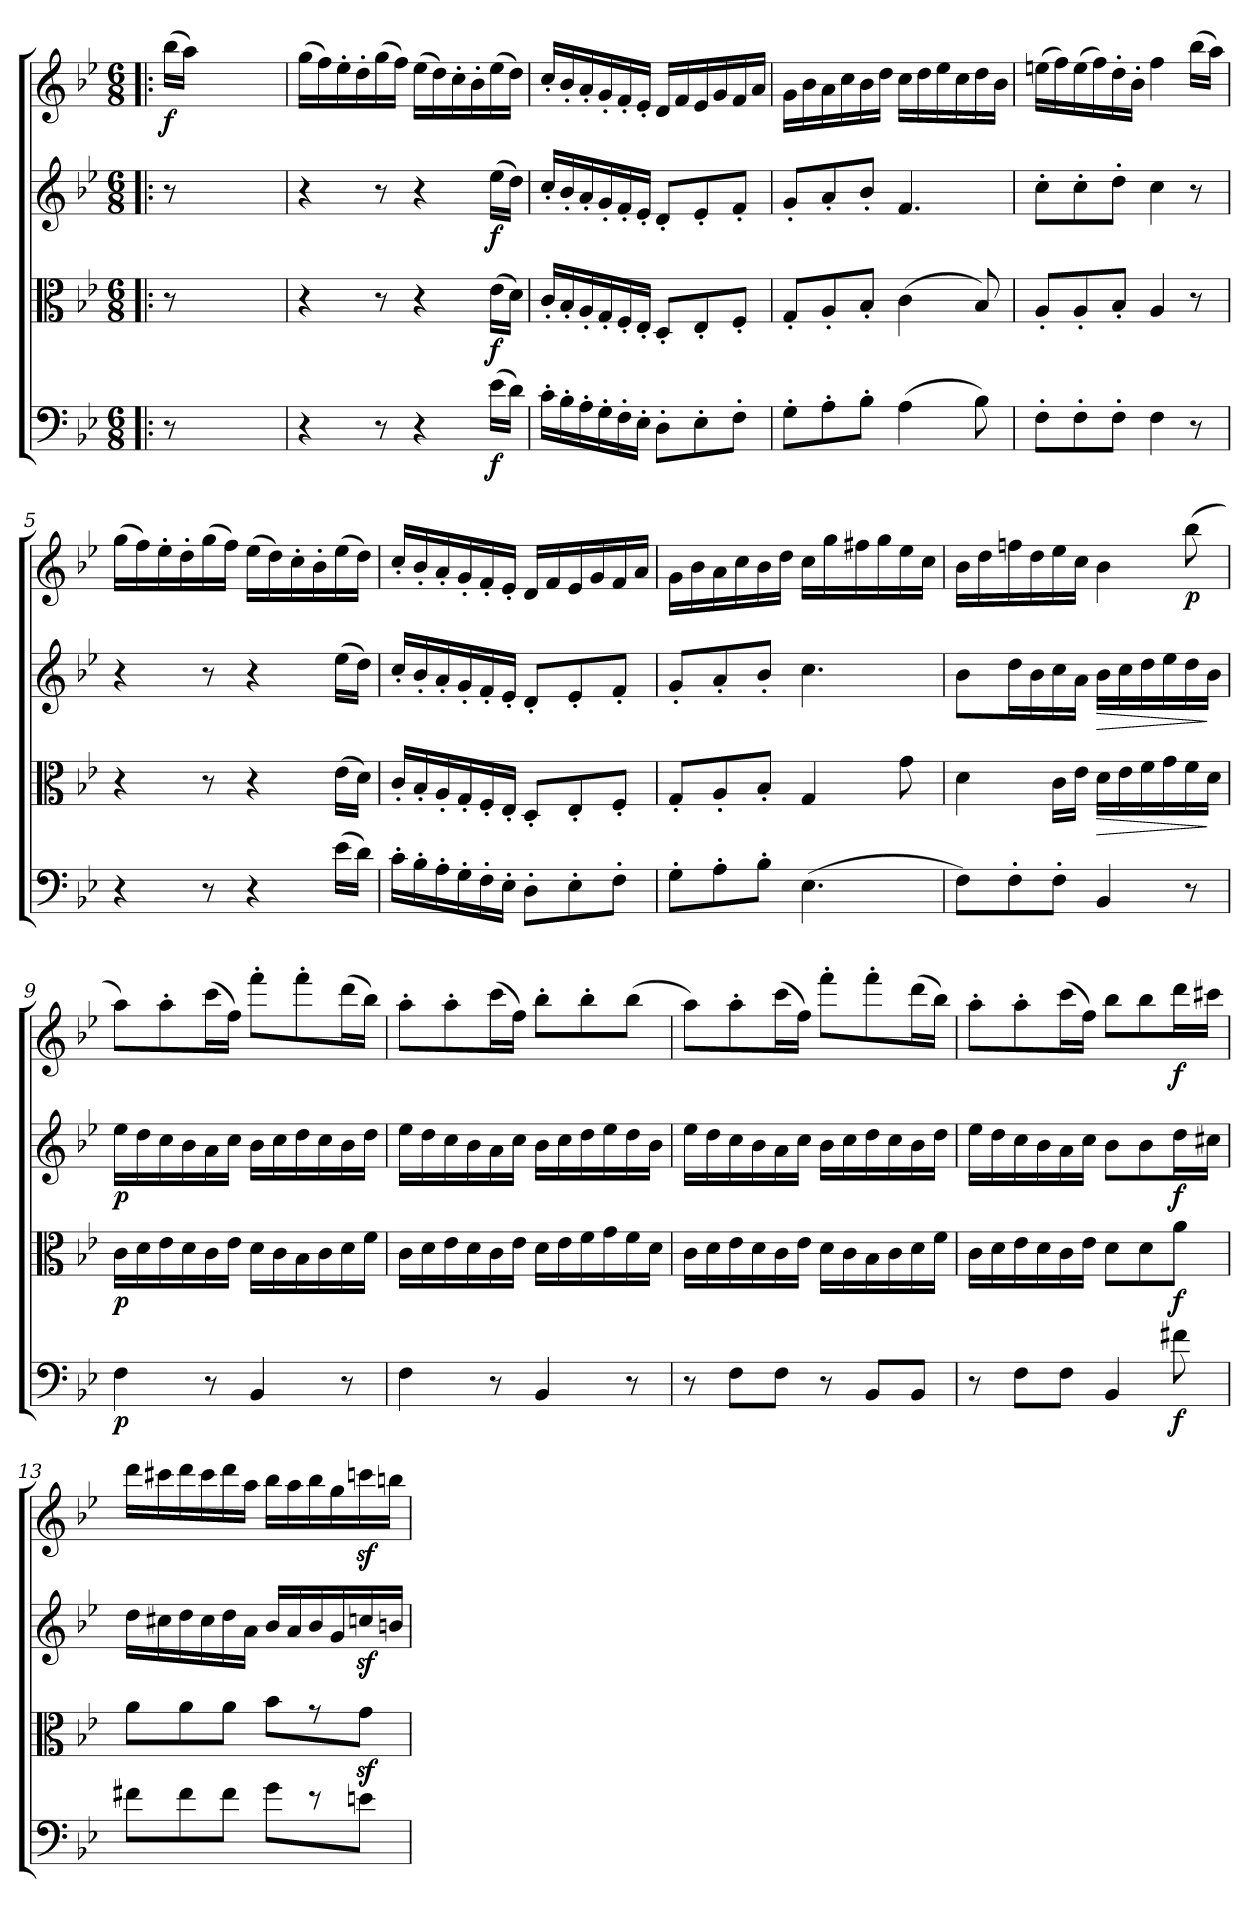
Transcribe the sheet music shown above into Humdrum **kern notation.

**kern	**dynam	**kern	**dynam	**kern	**dynam	**kern	**dynam
*part4	*part4	*part3	*part3	*part2	*part2	*part1	*part1
*staff4	*staff4	*staff3	*staff3	*staff2	*staff2	*staff1	*staff1
*clefF4	*	*clefC3	*	*clefG2	*	*clefG2	*
*k[b-e-]	*	*k[b-e-]	*	*k[b-e-]	*	*k[b-e-]	*
*B-:	*	*B-:	*	*B-:	*	*B-:	*
*M6/8	*	*M6/8	*	*M6/8	*	*M6/8	*
=!|:	=!|:	=!|:	=!|:	=!|:	=!|:	=!|:	=!|:
8r	.	8r	.	8r	.	(16bb-\LL	f
.	.	.	.	.	.	16aa\JJ)	.
2ryy	.	2ryy	.	2ryy	.	2ryy	.
8ryy	.	8ryy	.	8ryy	.	8ryy	.
=1	=1	=1	=1	=1	=1	=1	=1
4r	.	4r	.	4r	.	(16gg\LL	.
.	.	.	.	.	.	16ff\)	.
.	.	.	.	.	.	16ee-'\	.
.	.	.	.	.	.	16dd'\	.
8r	.	8r	.	8r	.	(16gg\	.
.	.	.	.	.	.	16ff\JJ)	.
4r	.	4r	.	4r	.	(16ee-\LL	.
.	.	.	.	.	.	16dd\)	.
.	.	.	.	.	.	16cc'\	.
.	.	.	.	.	.	16b-'\	.
(16e-\LL	f	(16e-\LL	f	(16ee-\LL	f	(16ee-\	.
16d\JJ)	.	16d\JJ)	.	16dd\JJ)	.	16dd\JJ)	.
=2	=2	=2	=2	=2	=2	=2	=2
16c'\LL	.	16c'/LL	.	16cc'/LL	.	16cc'/LL	.
16B-'\	.	16B-'/	.	16b-'/	.	16b-'/	.
16A'\	.	16A'/	.	16a'/	.	16a'/	.
16G'\	.	16G'/	.	16g'/	.	16g'/	.
16F'\	.	16F'/	.	16f'/	.	16f'/	.
16E-'\JJ	.	16E-'/JJ	.	16e-'/JJ	.	16e-'/JJ	.
8D'\L	.	8D'/L	.	8d'/L	.	16d/LL	.
.	.	.	.	.	.	16f/	.
8E-'\	.	8E-'/	.	8e-'/	.	16e-/	.
.	.	.	.	.	.	16g/	.
8F'\J	.	8F'/J	.	8f'/J	.	16f/	.
.	.	.	.	.	.	16a/JJ	.
=3	=3	=3	=3	=3	=3	=3	=3
8G'\L	.	8G'/L	.	8g'/L	.	16g\LL	.
.	.	.	.	.	.	16b-\	.
8A'\	.	8A'/	.	8a'/	.	16a\	.
.	.	.	.	.	.	16cc\	.
8B-'\J	.	8B-'/J	.	8b-'/J	.	16b-\	.
.	.	.	.	.	.	16dd\JJ	.
(4A\	.	(4c\	.	4.f/	.	16cc\LL	.
.	.	.	.	.	.	16dd\	.
.	.	.	.	.	.	16ee-\	.
.	.	.	.	.	.	16cc\	.
8B-\)	.	8B-/)	.	.	.	16dd\	.
.	.	.	.	.	.	16b-\JJ	.
=4	=4	=4	=4	=4	=4	=4	=4
8F'\L	.	8A'/L	.	8cc'\L	.	(16een\LL	.
.	.	.	.	.	.	16ff\)	.
8F'\	.	8A'/	.	8cc'\	.	(16ee\	.
.	.	.	.	.	.	16ff\)	.
8F'\J	.	8B-'/J	.	8dd'\J	.	16dd'\	.
.	.	.	.	.	.	16b-'\JJ	.
4F\	.	4A/	.	4cc\	.	4ff\	.
8r	.	8r	.	8r	.	(16bb-\LL	.
.	.	.	.	.	.	16aa\JJ)	.
=5	=5	=5	=5	=5	=5	=5	=5
4r	.	4r	.	4r	.	(16gg\LL	.
.	.	.	.	.	.	16ff\)	.
.	.	.	.	.	.	16ee-'\	.
.	.	.	.	.	.	16dd'\	.
8r	.	8r	.	8r	.	(16gg\	.
.	.	.	.	.	.	16ff\JJ)	.
4r	.	4r	.	4r	.	(16ee-\LL	.
.	.	.	.	.	.	16dd\)	.
.	.	.	.	.	.	16cc'\	.
.	.	.	.	.	.	16b-'\	.
(16e-\LL	.	(16e-\LL	.	(16ee-\LL	.	(16ee-\	.
16d\JJ)	.	16d\JJ)	.	16dd\JJ)	.	16dd\JJ)	.
=6	=6	=6	=6	=6	=6	=6	=6
16c'\LL	.	16c'/LL	.	16cc'/LL	.	16cc'/LL	.
16B-'\	.	16B-'/	.	16b-'/	.	16b-'/	.
16A'\	.	16A'/	.	16a'/	.	16a'/	.
16G'\	.	16G'/	.	16g'/	.	16g'/	.
16F'\	.	16F'/	.	16f'/	.	16f'/	.
16E-'\JJ	.	16E-'/JJ	.	16e-'/JJ	.	16e-'/JJ	.
8D'\L	.	8D'/L	.	8d'/L	.	16d/LL	.
.	.	.	.	.	.	16f/	.
8E-'\	.	8E-'/	.	8e-'/	.	16e-/	.
.	.	.	.	.	.	16g/	.
8F'\J	.	8F'/J	.	8f'/J	.	16f/	.
.	.	.	.	.	.	16a/JJ	.
=7	=7	=7	=7	=7	=7	=7	=7
8G'\L	.	8G'/L	.	8g'/L	.	16g\LL	.
.	.	.	.	.	.	16b-\	.
8A'\	.	8A'/	.	8a'/	.	16a\	.
.	.	.	.	.	.	16cc\	.
8B-'\J	.	8B-'/J	.	8b-'/J	.	16b-\	.
.	.	.	.	.	.	16dd\JJ	.
(4.E-\	.	4G/	.	4.cc\	.	16cc\LL	.
.	.	.	.	.	.	16gg\	.
.	.	.	.	.	.	16ff#X\	.
.	.	.	.	.	.	16gg\	.
.	.	8g\	.	.	.	16ee-\	.
.	.	.	.	.	.	16cc\JJ	.
=8	=8	=8	=8	=8	=8	=8	=8
8F\L)	.	4d\	.	8b-\L	.	16b-\LL	.
.	.	.	.	.	.	16dd\	.
8F'\	.	.	.	16dd\L	.	16ffn\	.
.	.	.	.	16b-\	.	16dd\	.
8F'\J	.	16c\LL	.	16cc\	.	16ee-\	.
.	.	16e-\JJ	.	16a\JJ	.	16cc\JJ	.
!	!	!	!LO:HP:b	!	!LO:HP:b	!	!
4BB-/	.	16d\LL	>	16b-\LL	>	4b-\	.
.	.	16e-\	.	16cc\	.	.	.
.	.	16f\	.	16dd\	.	.	.
.	.	16g\	.	16ee-\	.	.	.
8r	.	16f\	.	16dd\	.	(8bb-\	p
.	.	16d\JJ	]	16b-\JJ	]	.	.
=9	=9	=9	=9	=9	=9	=9	=9
4F\	p	16c\LL	p	16ee-\LL	p	8aa\L)	.
.	.	16d\	.	16dd\	.	.	.
.	.	16e-\	.	16cc\	.	8aa'\	.
.	.	16d\	.	16b-\	.	.	.
8r	.	16c\	.	16a\	.	(16ccc\L	.
.	.	16e-\JJ	.	16cc\JJ	.	16ff\JJ)	.
4BB-/	.	16d\LL	.	16b-\LL	.	8fff'\L	.
.	.	16c\	.	16cc\	.	.	.
.	.	16B-\	.	16dd\	.	8fff'\	.
.	.	16c\	.	16cc\	.	.	.
8r	.	16d\	.	16b-\	.	(16ddd\L	.
.	.	16f\JJ	.	16dd\JJ	.	16bb-\JJ)	.
=10	=10	=10	=10	=10	=10	=10	=10
4F\	.	16c\LL	.	16ee-\LL	.	8aa'\L	.
.	.	16d\	.	16dd\	.	.	.
.	.	16e-\	.	16cc\	.	8aa'\	.
.	.	16d\	.	16b-\	.	.	.
8r	.	16c\	.	16a\	.	(16ccc\L	.
.	.	16e-\JJ	.	16cc\JJ	.	16ff\JJ)	.
4BB-/	.	16d\LL	.	16b-\LL	.	8bb-'\L	.
.	.	16e-\	.	16cc\	.	.	.
.	.	16f\	.	16dd\	.	8bb-'\	.
.	.	16g\	.	16ee-\	.	.	.
8r	.	16f\	.	16dd\	.	(8bb-\J	.
.	.	16d\JJ	.	16b-\JJ	.	.	.
=11	=11	=11	=11	=11	=11	=11	=11
8r	.	16c\LL	.	16ee-\LL	.	8aa\L)	.
.	.	16d\	.	16dd\	.	.	.
8F\L	.	16e-\	.	16cc\	.	8aa'\	.
.	.	16d\	.	16b-\	.	.	.
8F\J	.	16c\	.	16a\	.	(16ccc\L	.
.	.	16e-\JJ	.	16cc\JJ	.	16ff\JJ)	.
8r	.	16d\LL	.	16b-\LL	.	8fff'\L	.
.	.	16c\	.	16cc\	.	.	.
8BB-/L	.	16B-\	.	16dd\	.	8fff'\	.
.	.	16c\	.	16cc\	.	.	.
8BB-/J	.	16d\	.	16b-\	.	(16ddd\L	.
.	.	16f\JJ	.	16dd\JJ	.	16bb-\JJ)	.
=12	=12	=12	=12	=12	=12	=12	=12
8r	.	16c\LL	.	16ee-\LL	.	8aa'\L	.
.	.	16d\	.	16dd\	.	.	.
8F\L	.	16e-\	.	16cc\	.	8aa'\	.
.	.	16d\	.	16b-\	.	.	.
8F\J	.	16c\	.	16a\	.	(16ccc\L	.
.	.	16e-\JJ	.	16cc\JJ	.	16ff\JJ)	.
4BB-/	.	8d\L	.	8b-\L	.	8bb-\L	.
.	.	8d\	.	8b-\	.	8bb-\	.
8f#X\	f	8a\J	f	16dd\L	f	16ddd\L	f
.	.	.	.	16cc#X\JJ	.	16ccc#X\JJ	.
=13	=13	=13	=13	=13	=13	=13	=13
8f#X\L	.	8a\L	.	16dd\LL	.	16ddd\LL	.
.	.	.	.	16cc#X\	.	16ccc#X\	.
8f#\	.	8a\	.	16dd\	.	16ddd\	.
.	.	.	.	16cc#\	.	16ccc#\	.
8f#\J	.	8a\J	.	16dd\	.	16ddd\	.
.	.	.	.	16a\JJ	.	16aa\JJ	.
8g\L	.	8b-\L	.	16b-/LL	.	16bb-\LL	.
.	.	.	.	16a/	.	16aa\	.
8r	.	8r	.	16b-/	.	16bb-\	.
.	.	.	.	16g/	.	16gg\	.
8en\J	.	8gz\J	.	16ccnz/	.	16cccnz\	.
.	.	.	.	16bn/JJ	.	16bbn\JJ	.
=	=	=	=	=	=	=	=
*-	*-	*-	*-	*-	*-	*-	*-
